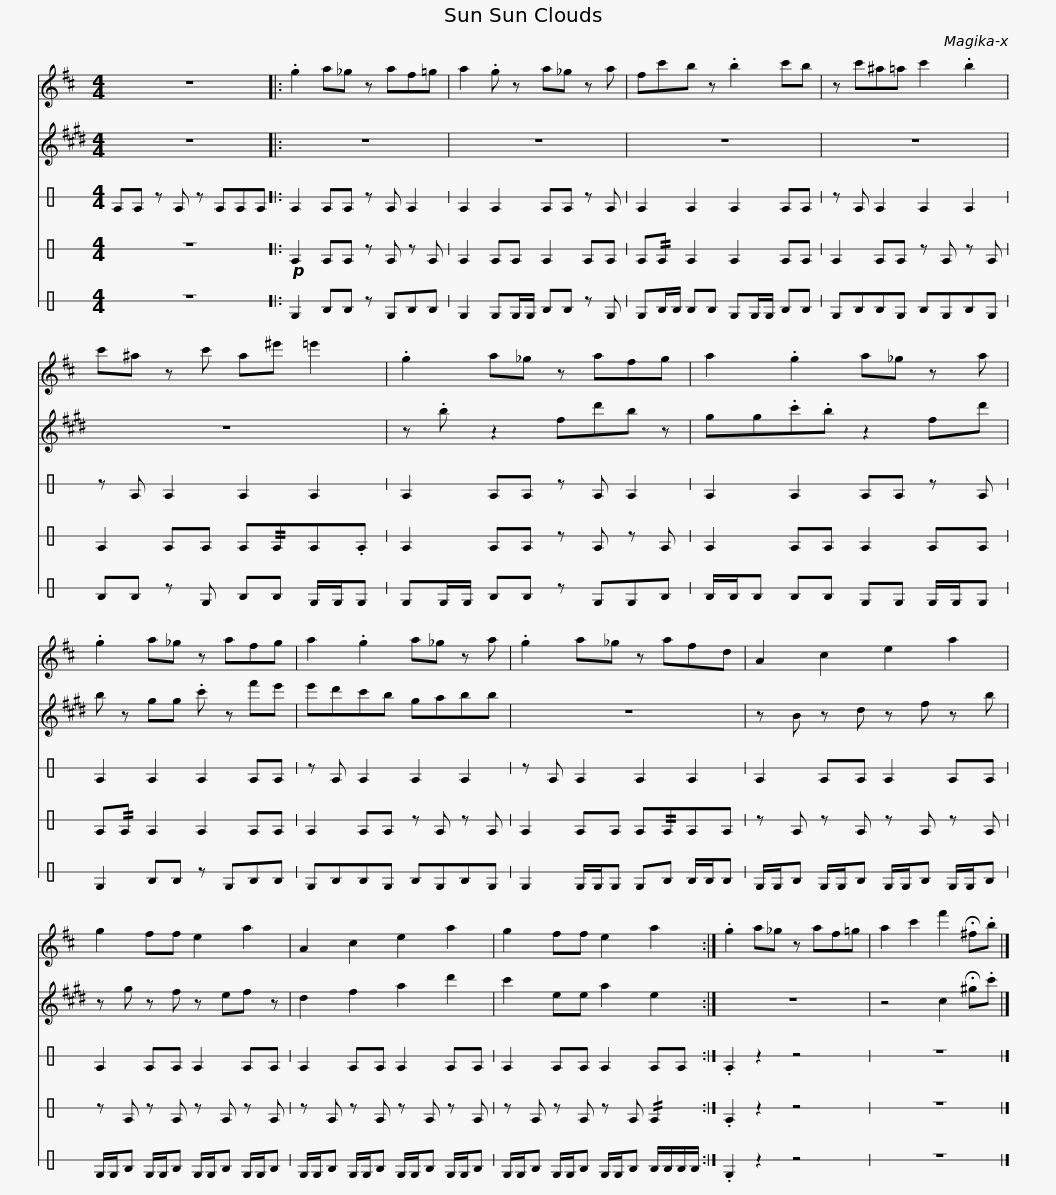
X:1
%%score 1 2 3 4 5
L:1/8
M:4/4
I:linebreak $
K:D
V:1 treble
V:2 treble transpose=-2
V:3 perc stafflines=1
K:none
V:4 perc stafflines=1
K:none
V:5 perc stafflines=1
K:none
V:1
 z8 |: .g2 a_g z af=g | a2 .g z a_g z a | fc'b z .b2 c'b |$ z c'^a=a c'2 .b2 | %5
 c'^a z c' a^e' =e'2 | .g2 a_g z afg |$ a2 .g2 a_g z a | .g2 a_g z afg | a2 .g2 a_g z a | %10
 .g2 a_g z afd |$ A2 c2 e2 a2 | g2 ff e2 a2 | A2 c2 e2 a2 |$ g2 ff e2 a2 :| %15
 .g2 a_g z af=g | a2 c'2 f'2 !fermata!^f.b |] %17
V:2
[K:E] z8 |: z8 | z8 | z8 |$ z8 | %5
 z8 | z .b z2 fd'b z |$ gg.c'.b z2 fd' | b z gg .c' z f'e' | e'd'c'b gabb | %10
 z8 |$ z B z d z f z b | z g z f z ef z | d2 f2 a2 d'2 |$ c'2 ee a2 e2 :| %15
 z8 | z4 c2 !fermata!^g.c' |] %17
V:3
[K:C] EE z E z EEE |: E2 EE z E E2 | E2 E2 EE z E | E2 E2 E2 EE |$ z E E2 E2 E2 | %5
 z E E2 E2 E2 | E2 EE z E E2 |$ E2 E2 EE z E | E2 E2 E2 EE | z E E2 E2 E2 | %10
 z E E2 E2 E2 |$ E2 EE E2 EE | E2 EE E2 EE | E2 EE E2 EE |$ E2 EE E2 EE :| %15
 .E2 z2 z4 | z8 |] %17
V:4
[K:C] z8 |:!p! E2 EE z E z E | E2 EE E2 EE | E!//!E E2 E2 EE |$ E2 EE z E z E | %5
 E2 EE E!//!EE.E | E2 EE z E z E |$ E2 EE E2 EE | E!//!E E2 E2 EE | E2 EE z E z E | %10
 E2 EE E!//!EEE |$ z E z E z E z E | z E z E z E z E | z E z E z E z E |$ z E z E z E !//!E2 :| %15
 .E2 z2 z4 | z8 |] %17
V:5
[K:C] z8 |: D2 FF z DFF | D2 DD/D/ FF z D | DF/F/ FF DD/D/ FF |$ DFFD FDFD | %5
 FF z D FF D/D/D | DD/D/ FF z DDF |$ F/F/F FF DD D/D/D | D2 FF z DFF | DFFD FDFD | %10
 D2 D/D/D DF F/F/F |$ D/D/F D/D/F D/D/F D/D/F | D/D/F D/D/F D/D/F D/D/F | D/D/F D/D/F D/D/F D/D/F |$ D/D/F D/D/F D/D/F F/F/F/F/ :| %15
 .D2 z2 z4 | z8 |] %17
